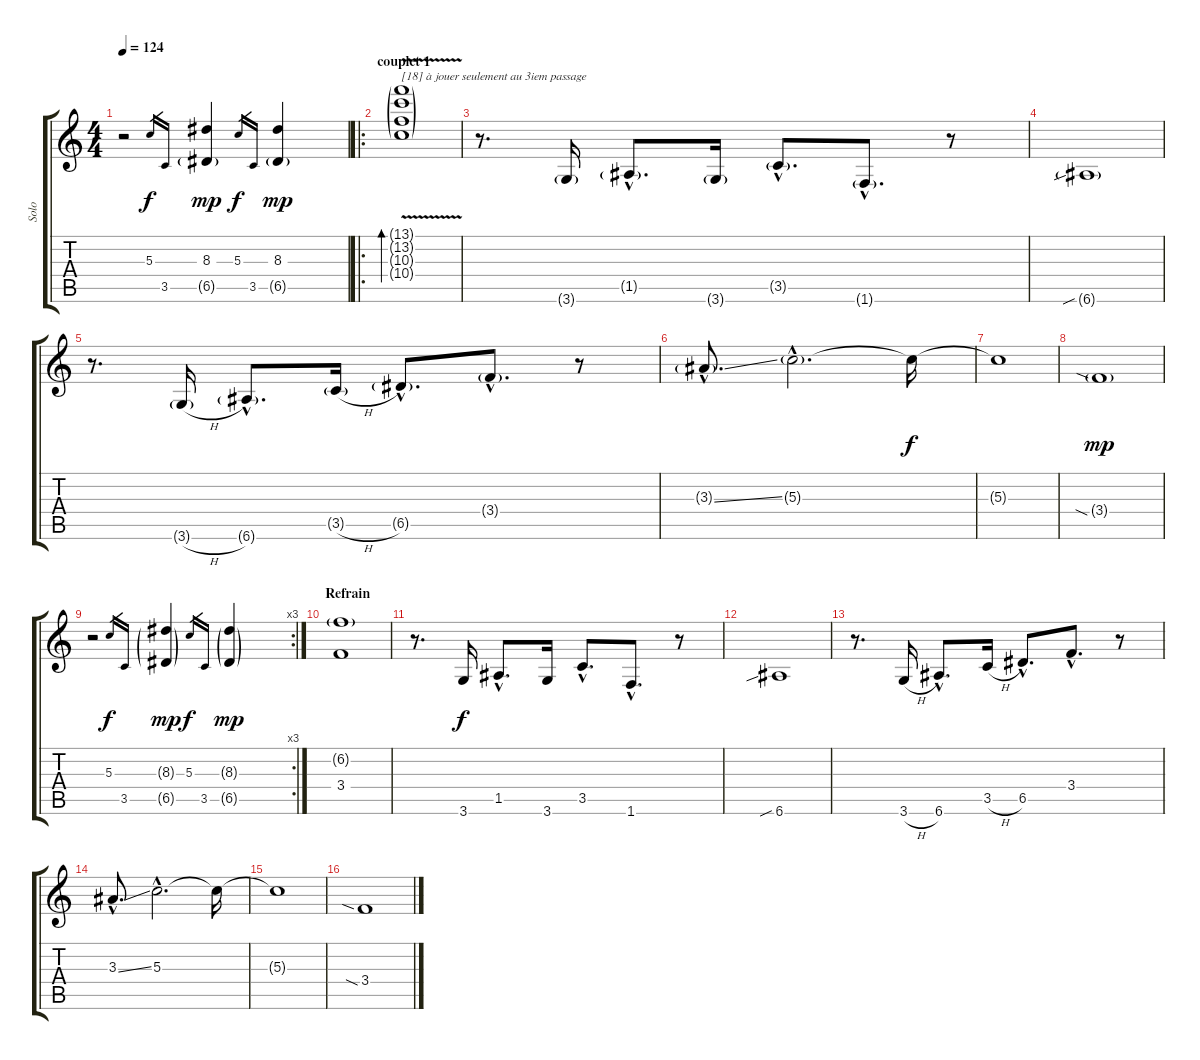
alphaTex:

\track ("Solo" "Solo") {instrument electricguitarjazz}
\staff {score tabs}
\tuning (E4 B3 G3 D3 A2 E2) {hide}
\ts (4 4)
\tempo 124
\clef g2
\ks c
r.2{dy f} 5.3.16{gr} 3.5.16{gr} (8.3 6.5{g}).4{dy mp} 5.3.16{gr dy f} 3.5.16{gr} (8.3 6.5{g}).4{dy mp} |
\ro
\section ("" "couplet 1")
(13.1{v g} 13.2{v g} 10.3{v g} 10.4{g}).1{bd 240 txt "[18] à jouer seulement au 3iem passage"} |
r.8{d} 3.6{g}.16 1.5{g hac}.8{d} 3.6{g}.16 3.5{g hac}.8{d} 1.6{g hac}.8{d} r.8 |
6.6{sib g}.1 |
r.8{d} 3.6{h g}.16 6.6{g hac}.8{d} 3.5{h g}.16 6.5{g hac}.8{d} 3.4{g hac}.8{d} r.8 |
3.3{ss g hac}.8{d} 5.3{g hac}.2{d} 5.3{t}.16{dy f} |
5.3{t}.1 |
3.4{sia g}.1{dy mp} |
\rc 3
r.2 5.3.16{gr dy f} 3.5.16{gr} (8.3{g} 6.5{g}).4{dy mp} 5.3.16{gr dy f} 3.5.16{gr} (8.3{g} 6.5{g}).4{dy mp} |
\section ("" "Refrain")
(6.2{g} 3.4).1 |
r.8{d} 3.6.16{dy f} 1.5{hac}.8{d} 3.6.16 3.5{hac}.8{d} 1.6{hac}.8{d} r.8 |
6.6{sib}.1 |
r.8{d} 3.6{h}.16 6.6{hac}.8{d} 3.5{h}.16 6.5{hac}.8{d} 3.4{hac}.8{d} r.8 |
3.3{ss hac}.8{d} 5.3{hac}.2{d} 5.3{t}.16 |
5.3{t}.1 |
3.4{sia}.1
